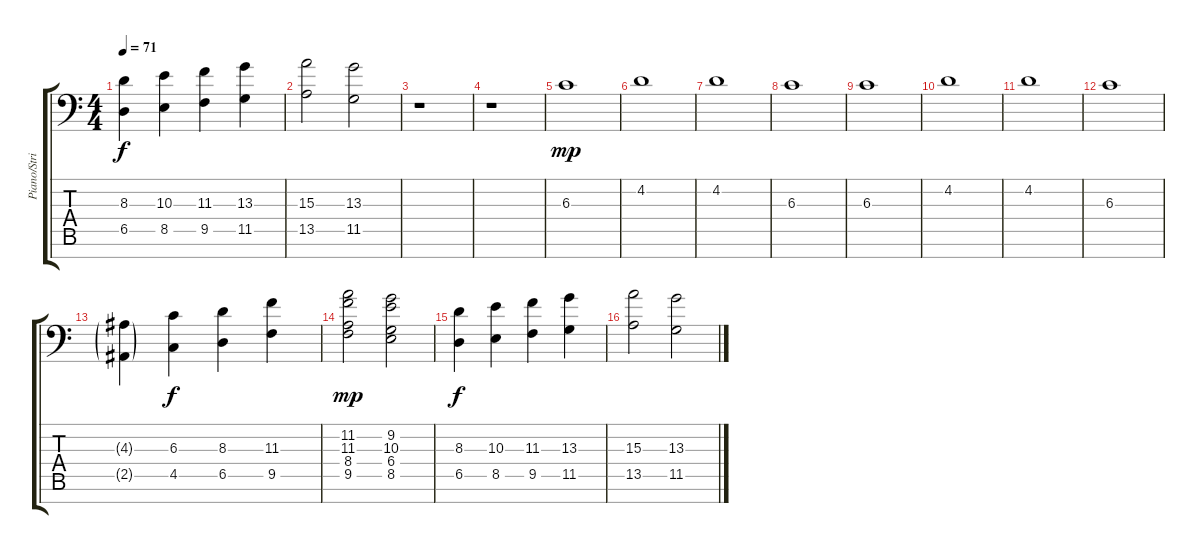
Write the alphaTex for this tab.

\track ("Piano/Strings" "Piano/Stri") {instrument stringensemble1}
\staff {score tabs}
\tuning (Eb4 Bb3 Gb3 Db3 Ab2 Eb2 Ab1) {hide}
\ts (4 4)
\tempo 71
\clef f4
\ks c
(8.3 6.5).4{dy f} (10.3 8.5).4 (11.3 9.5).4 (13.3 11.5).4 |
(15.3 13.5).2 (13.3 11.5).2 |
r.1 |
r.1 |
6.3.1{dy mp instrument stringensemble2} |
4.2.1 |
4.2.1 |
6.3.1 |
6.3.1 |
4.2.1 |
4.2.1 |
6.3.1 |
(4.3{g} 2.5{g}).4{instrument stringensemble1} (6.3 4.5).4{dy f} (8.3 6.5).4 (11.3 9.5).4 |
(11.2 11.3 8.4 9.5).2{dy mp} (9.2 10.3 6.4 8.5).2 |
(8.3 6.5).4{dy f} (10.3 8.5).4 (11.3 9.5).4 (13.3 11.5).4 |
(15.3 13.5).2 (13.3 11.5).2
